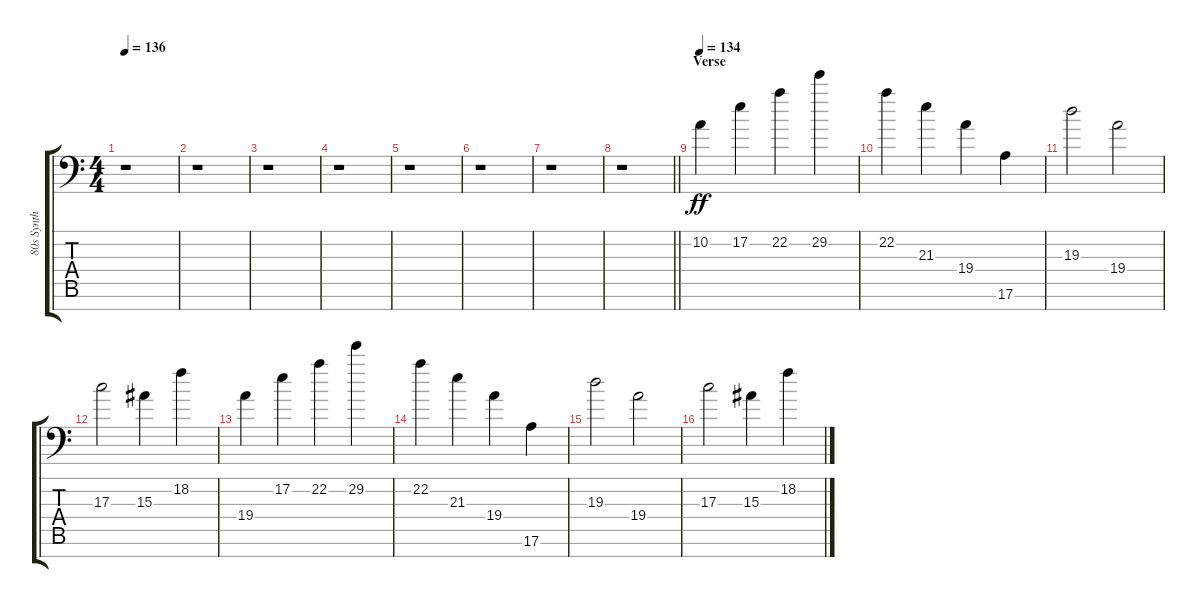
\track ("80s Synth Pad" "80s Synth ") {instrument pad8sweep}
\staff {score tabs}
\tuning (C8 B3 G3 D3 A2 E2 C-1) {hide}
\ts (4 4)
\tempo 136
\clef f4
\ks c
r.1{dy ff} |
r.1 |
r.1 |
r.1 |
r.1 |
r.1 |
r.1 |
\barLineRight lightlight
r.1 |
\section ("" "Verse")
\tempo 134
10.2.4 17.2.4 22.2.4 29.2.4 |
22.2.4 21.3.4 19.4.4 17.6.4 |
19.3.2 19.4.2 |
17.3.2 15.3.4 18.2.4 |
19.4.4 17.2.4 22.2.4 29.2.4 |
22.2.4 21.3.4 19.4.4 17.6.4 |
19.3.2 19.4.2 |
17.3.2 15.3.4 18.2.4
